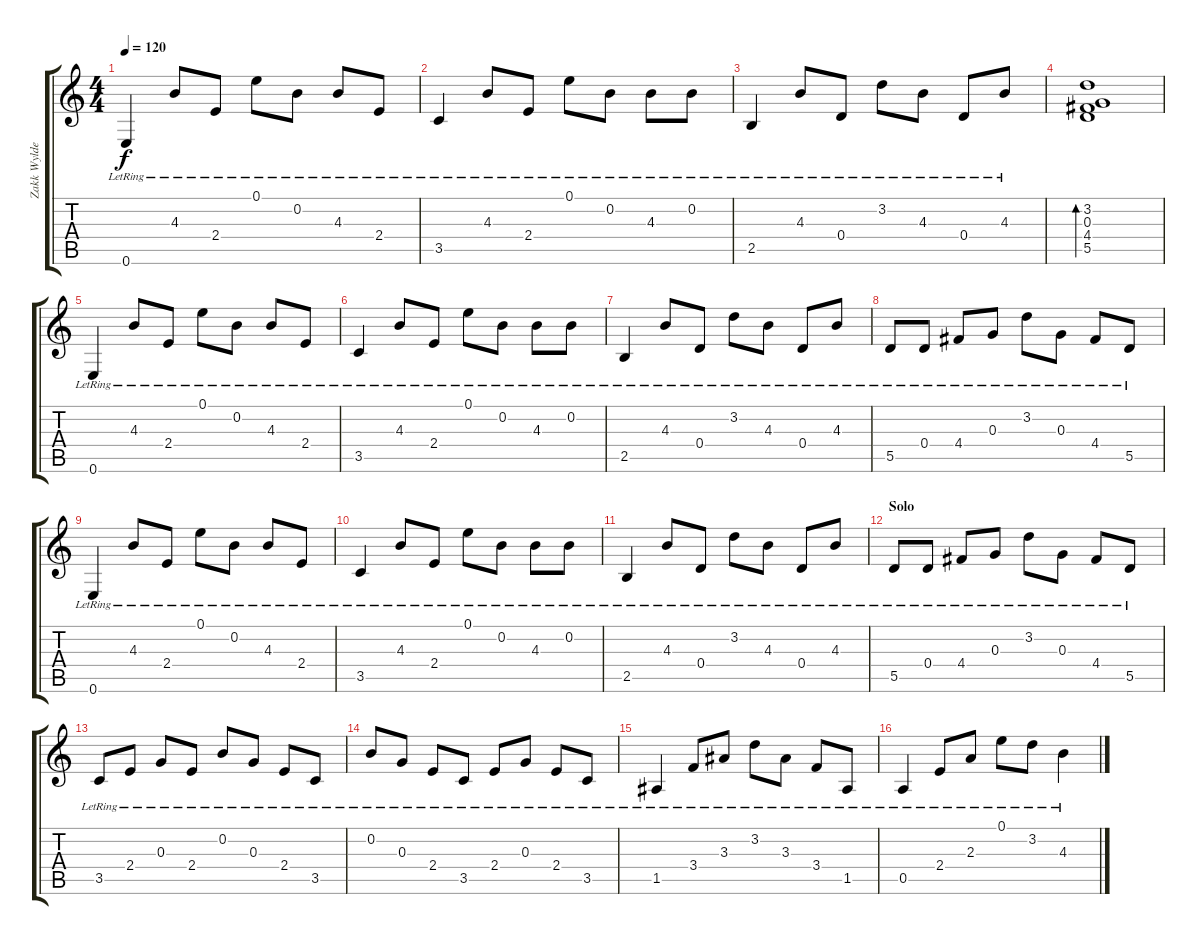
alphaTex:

\track ("Zakk Wylde - Acoustic" "Zakk Wylde") {instrument acousticguitarnylon}
\staff {score tabs}
\tuning (E4 B3 G3 D3 A2 E2) {hide}
\ts (4 4)
\tempo 120
\clef g2
\ks c
0.6{lr}.4{dy f} 4.3{lr}.8 2.4{lr}.8 0.1{lr}.8 0.2{lr}.8 4.3{lr}.8 2.4{lr}.8 |
3.5{lr}.4 4.3{lr}.8 2.4{lr}.8 0.1{lr}.8 0.2{lr}.8 4.3{lr}.8 0.2{lr}.8 |
2.5{lr}.4 4.3{lr}.8 0.4{lr}.8 3.2{lr}.8 4.3{lr}.8 0.4{lr}.8 4.3{lr}.8 |
(3.2 0.3 4.4 5.5).1{bd 480} |
0.6{lr}.4 4.3{lr}.8 2.4{lr}.8 0.1{lr}.8 0.2{lr}.8 4.3{lr}.8 2.4{lr}.8 |
3.5{lr}.4 4.3{lr}.8 2.4{lr}.8 0.1{lr}.8 0.2{lr}.8 4.3{lr}.8 0.2{lr}.8 |
2.5{lr}.4 4.3{lr}.8 0.4{lr}.8 3.2{lr}.8 4.3{lr}.8 0.4{lr}.8 4.3{lr}.8 |
5.5{lr}.8 0.4{lr}.8 4.4{lr}.8 0.3{lr}.8 3.2{lr}.8 0.3{lr}.8 4.4{lr}.8 5.5{lr}.8 |
0.6{lr}.4 4.3{lr}.8 2.4{lr}.8 0.1{lr}.8 0.2{lr}.8 4.3{lr}.8 2.4{lr}.8 |
3.5{lr}.4 4.3{lr}.8 2.4{lr}.8 0.1{lr}.8 0.2{lr}.8 4.3{lr}.8 0.2{lr}.8 |
2.5{lr}.4 4.3{lr}.8 0.4{lr}.8 3.2{lr}.8 4.3{lr}.8 0.4{lr}.8 4.3{lr}.8 |
\section ("" "Solo")
5.5{lr}.8 0.4{lr}.8 4.4{lr}.8 0.3{lr}.8 3.2{lr}.8 0.3{lr}.8 4.4{lr}.8 5.5{lr}.8 |
3.5{lr}.8{volume 13} 2.4{lr}.8 0.3{lr}.8 2.4{lr}.8 0.2{lr}.8 0.3{lr}.8 2.4{lr}.8 3.5{lr}.8 |
0.2{lr}.8 0.3{lr}.8 2.4{lr}.8 3.5{lr}.8 2.4{lr}.8 0.3{lr}.8 2.4{lr}.8 3.5{lr}.8 |
1.5{lr}.4 3.4{lr}.8 3.3{lr}.8 3.2{lr}.8 3.3{lr}.8 3.4{lr}.8 1.5{lr}.8 |
0.5{lr}.4 2.4{lr}.8 2.3{lr}.8 0.1{lr}.8 3.2{lr}.8 4.3{lr}.4
